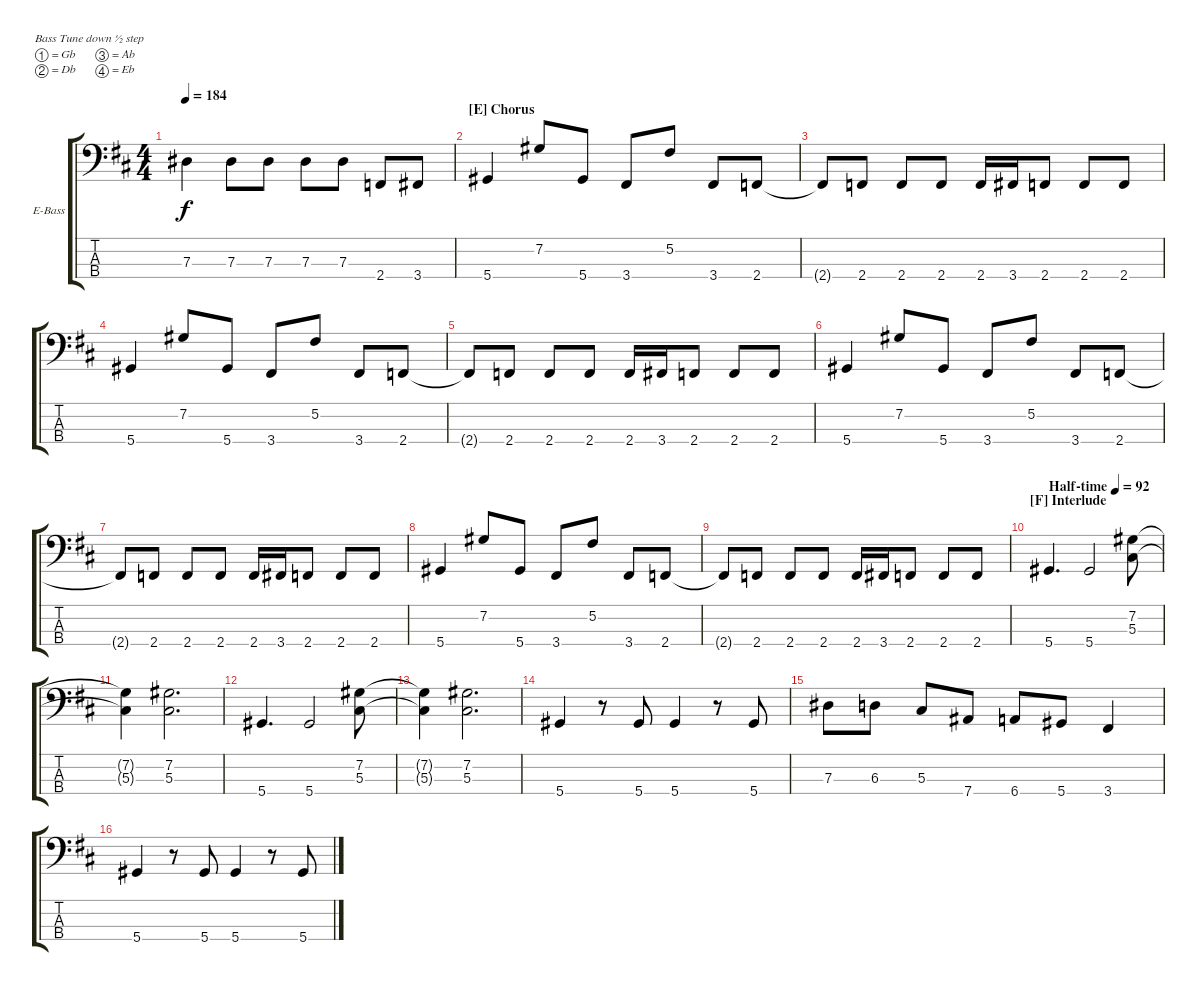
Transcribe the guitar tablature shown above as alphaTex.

\defaultSystemsLayout 4
\bracketExtendMode groupsimilarinstruments
\firstSystemTrackNameOrientation horizontal
\otherSystemsTrackNameOrientation horizontal
\track ("Bass" "E-Bass") {instrument electricbassfinger}
\staff {score tabs}
\tuning (Gb2 Db2 Ab1 Eb1)
\ts (4 4)
\tempo 184
\clef f4
\ks d
7.3{t}.4{dy f} 7.3.8 7.3.8 7.3.8 7.3.8 2.4.8 3.4.8 |
\section ("E" "Chorus")
5.4.4 7.2.8 5.4.8 3.4.8 5.2.8 3.4.8 2.4.8 |
2.4{t}.8 2.4.8 2.4.8 2.4.8 2.4.16 3.4.16 2.4.8 2.4.8 2.4.8 |
5.4.4 7.2.8 5.4.8 3.4.8 5.2.8 3.4.8 2.4.8 |
2.4{t}.8 2.4.8 2.4.8 2.4.8 2.4.16 3.4.16 2.4.8 2.4.8 2.4.8 |
5.4.4 7.2.8 5.4.8 3.4.8 5.2.8 3.4.8 2.4.8 |
2.4{t}.8 2.4.8 2.4.8 2.4.8 2.4.16 3.4.16 2.4.8 2.4.8 2.4.8 |
5.4.4 7.2.8 5.4.8 3.4.8 5.2.8 3.4.8 2.4.8 |
2.4{t}.8 2.4.8 2.4.8 2.4.8 2.4.16 3.4.16 2.4.8 2.4.8 2.4.8 |
\section ("F" "Interlude")
\tempo (92 "Half-time")
5.4.4{d} 5.4.2 (7.2 5.3).8 |
(7.2{t} 5.3{t}).4 (7.2 5.3).2{d} |
5.4.4{d} 5.4.2 (7.2 5.3).8 |
(7.2{t} 5.3{t}).4 (7.2 5.3).2{d} |
5.4.4 r.8 5.4.8 5.4.4 r.8 5.4.8 |
7.3.8 6.3.8 5.3.8 7.4.8 6.4.8 5.4.8 3.4.4 |
5.4.4 r.8 5.4.8 5.4.4 r.8 5.4.8
